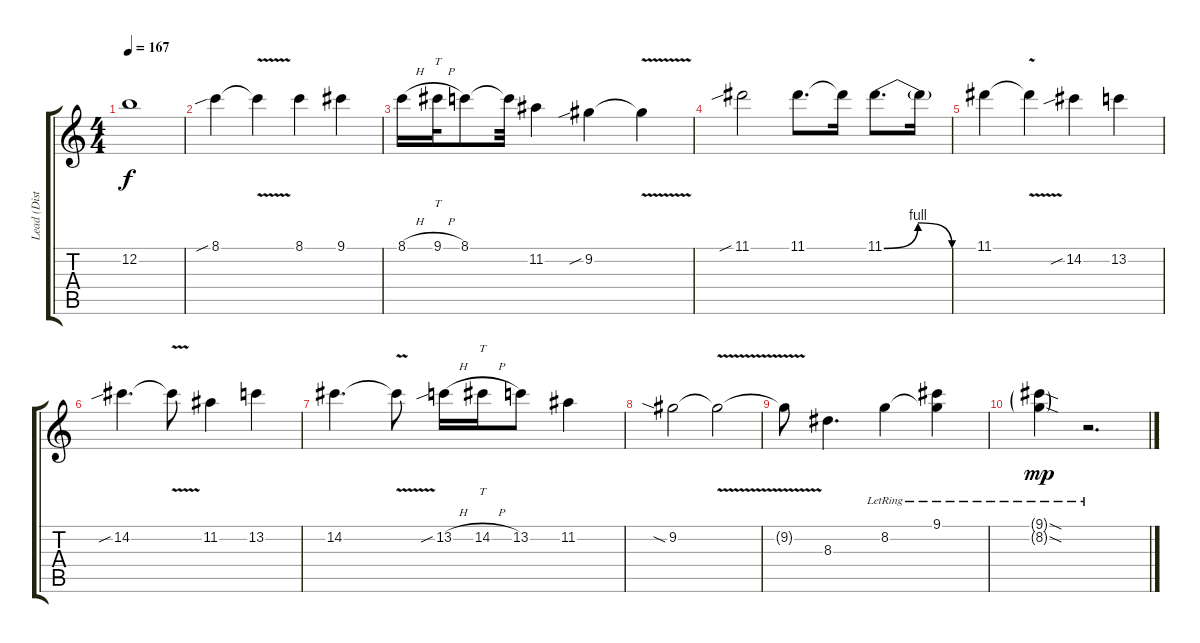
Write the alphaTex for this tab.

\track ("Lead (Dist)" "Lead (Dist") {instrument distortionguitar}
\staff {score tabs}
\tuning (E4 B3 G3 D3 A2 E2) {hide}
\ts (4 4)
\tempo 167
\clef g2
\ks c
12.2{t}.1{dy f} |
8.1{sib}.4 8.1{v t}.4 8.1.4 9.1.4 |
8.1{h}.16 9.1{h}.32{tt} 8.1.8 8.1{t}.32 11.2.4 9.2{sib}.4 9.2{v t}.4 |
11.1{sib}.2 11.1.8{d} 11.1{t}.16 11.1{be (bendrelease 0 0 15 4 46 4 60 0)}.8{d} 11.1{t}.16 |
11.1.4 11.1{v t}.4 14.2{sib}.4 13.2.4 |
14.2{sib}.4{d} 14.2{v t}.8 11.2.4 13.2.4 |
14.2.4{d} 14.2{v t}.8 13.2{sib h}.16 14.2{h}.16{tt} 13.2.8 11.2.4 |
9.2{sia}.2 9.2{v t}.2 |
9.2{t}.8 8.3.4{d} 8.2{lr}.4 (9.1{lr} 8.2{t}).4 |
(9.1{sod g lr} 8.2{sod g lr}).4{dy mp} r.2{d}
